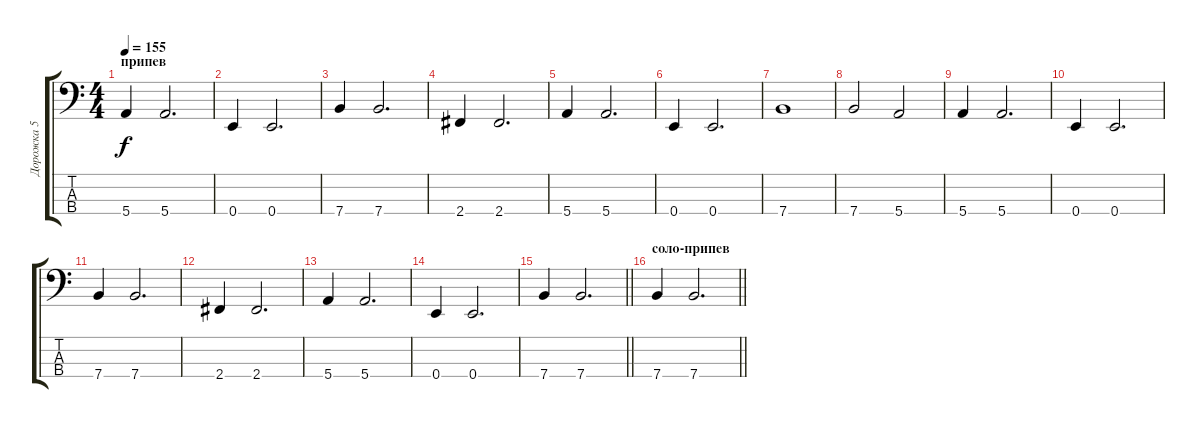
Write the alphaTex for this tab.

\track ("Дорожка 5" "Дорожка 5") {instrument electricbassfinger}
\staff {score tabs}
\tuning (G2 D2 A1 E1) {hide}
\ts (4 4)
\section ("" "припев")
\tempo 155
\clef f4
\ks c
5.4.4{dy f} 5.4.2{d} |
0.4.4 0.4.2{d} |
7.4.4 7.4.2{d} |
2.4.4 2.4.2{d} |
5.4.4 5.4.2{d} |
0.4.4 0.4.2{d} |
7.4.1 |
7.4.2 5.4.2 |
5.4.4 5.4.2{d} |
0.4.4 0.4.2{d} |
7.4.4 7.4.2{d} |
2.4.4 2.4.2{d} |
5.4.4 5.4.2{d} |
0.4.4 0.4.2{d} |
\barLineRight lightlight
7.4.4 7.4.2{d} |
\section ("" "соло-припев")
\barLineRight lightlight
7.4.4 7.4.2{d}
